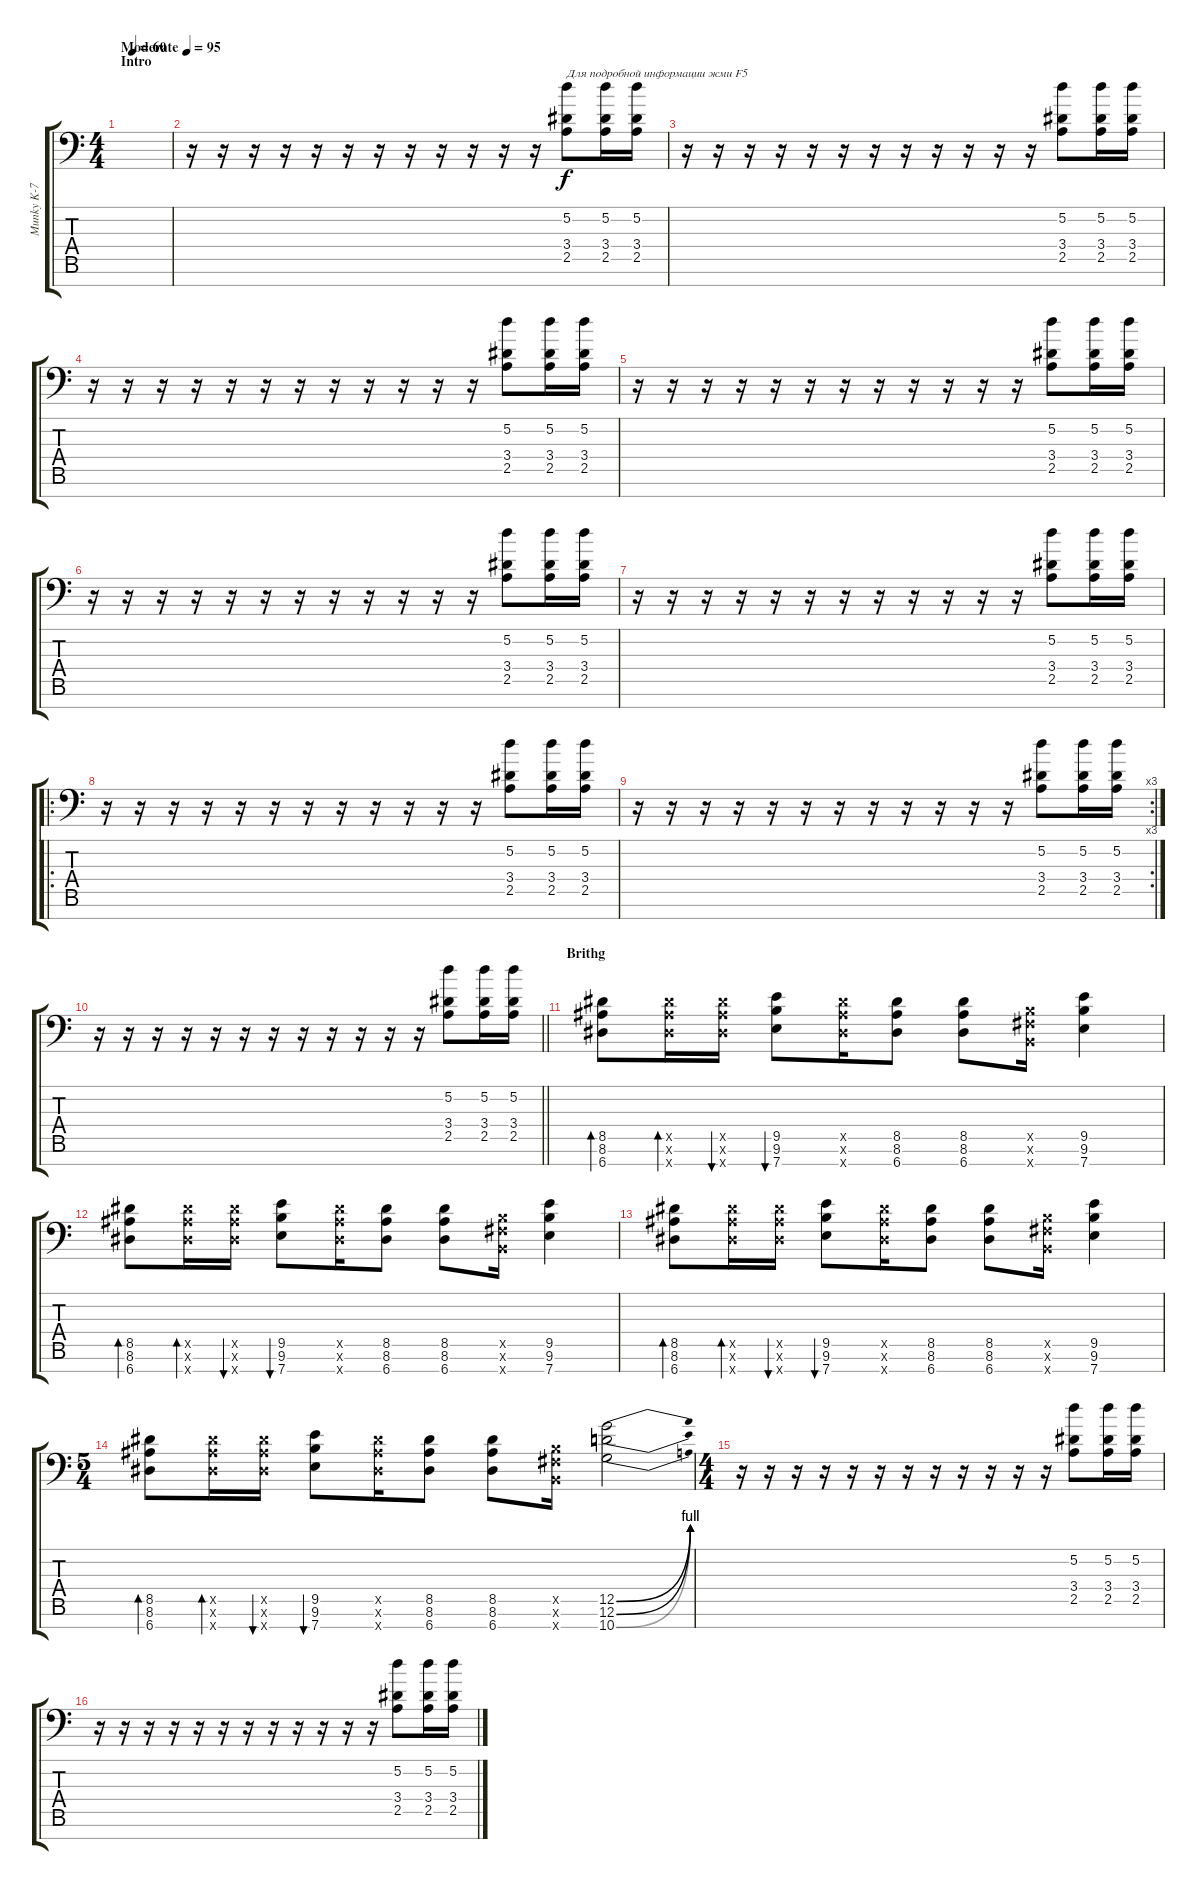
\track ("Munky K-7 Double" "Munky K-7 ") {instrument overdrivenguitar}
\staff {score tabs}
\tuning (D4 A3 F3 C3 G2 D2 A1) {hide}
\ts (4 4)
\section ("" "Intro")
\tempo (95 "Moderate")
\tempo 40
\tempo (60 0.25)
\tempo (95 "Moderate")
\clef f4
\ks c
|
r.16 r.16 r.16 r.16 r.16 r.16 r.16 r.16 r.16 r.16 r.16 r.16 (5.2 3.4 2.5).8{txt "Для подробной информации жми F5"} (5.2 3.4 2.5).16 (5.2 3.4 2.5).16 |
r.16 r.16 r.16 r.16 r.16 r.16 r.16 r.16 r.16 r.16 r.16 r.16 (5.2 3.4 2.5).8 (5.2 3.4 2.5).16 (5.2 3.4 2.5).16 |
r.16 r.16 r.16 r.16 r.16 r.16 r.16 r.16 r.16 r.16 r.16 r.16 (5.2 3.4 2.5).8 (5.2 3.4 2.5).16 (5.2 3.4 2.5).16 |
r.16 r.16 r.16 r.16 r.16 r.16 r.16 r.16 r.16 r.16 r.16 r.16 (5.2 3.4 2.5).8 (5.2 3.4 2.5).16 (5.2 3.4 2.5).16 |
r.16 r.16 r.16 r.16 r.16 r.16 r.16 r.16 r.16 r.16 r.16 r.16 (5.2 3.4 2.5).8 (5.2 3.4 2.5).16 (5.2 3.4 2.5).16 |
r.16 r.16 r.16 r.16 r.16 r.16 r.16 r.16 r.16 r.16 r.16 r.16 (5.2 3.4 2.5).8 (5.2 3.4 2.5).16 (5.2 3.4 2.5).16 |
\ro
r.16 r.16 r.16 r.16 r.16 r.16 r.16 r.16 r.16 r.16 r.16 r.16 (5.2 3.4 2.5).8 (5.2 3.4 2.5).16 (5.2 3.4 2.5).16 |
\rc 3
r.16 r.16 r.16 r.16 r.16 r.16 r.16 r.16 r.16 r.16 r.16 r.16 (5.2 3.4 2.5).8 (5.2 3.4 2.5).16 (5.2 3.4 2.5).16 |
\barLineRight lightlight
r.16 r.16 r.16 r.16 r.16 r.16 r.16 r.16 r.16 r.16 r.16 r.16 (5.2 3.4 2.5).8 (5.2 3.4 2.5).16 (5.2 3.4 2.5).16 |
\section ("" "Brithg")
(8.5 8.6 6.7).8{bd 60} (8.5{x} 8.6{x} 6.7{x}).16{bd 60} (8.5{x} 8.6{x} 6.7{x}).16{bu 60} (9.5 9.6 7.7).8{bu 60} (8.5{x} 8.6{x} 6.7{x}).16 (8.5 8.6 6.7).8 (8.5 8.6 6.7).8 (4.5{x} 4.6{x} 2.7{x}).16 (9.5 9.6 7.7).4 |
(8.5 8.6 6.7).8{bd 60} (8.5{x} 8.6{x} 6.7{x}).16{bd 60} (8.5{x} 8.6{x} 6.7{x}).16{bu 60} (9.5 9.6 7.7).8{bu 60} (8.5{x} 8.6{x} 6.7{x}).16 (8.5 8.6 6.7).8 (8.5 8.6 6.7).8 (4.5{x} 4.6{x} 2.7{x}).16 (9.5 9.6 7.7).4 |
(8.5 8.6 6.7).8{bd 60} (8.5{x} 8.6{x} 6.7{x}).16{bd 60} (8.5{x} 8.6{x} 6.7{x}).16{bu 60} (9.5 9.6 7.7).8{bu 60} (8.5{x} 8.6{x} 6.7{x}).16 (8.5 8.6 6.7).8 (8.5 8.6 6.7).8 (4.5{x} 4.6{x} 2.7{x}).16 (9.5 9.6 7.7).4 |
\ts (5 4)
(8.5 8.6 6.7).8{bd 60} (8.5{x} 8.6{x} 6.7{x}).16{bd 60} (8.5{x} 8.6{x} 6.7{x}).16{bu 60} (9.5 9.6 7.7).8{bu 60} (8.5{x} 8.6{x} 6.7{x}).16 (8.5 8.6 6.7).8 (8.5 8.6 6.7).8 (4.5{x} 4.6{x} 2.7{x}).16 (12.5{be (bend 0 0 60 4)} 12.6{be (bend 0 0 60 4)} 10.7{be (bend 0 0 60 4)}).2 |
\ts (4 4)
r.16 r.16 r.16 r.16 r.16 r.16 r.16 r.16 r.16 r.16 r.16 r.16 (5.2 3.4 2.5).8 (5.2 3.4 2.5).16 (5.2 3.4 2.5).16 |
r.16 r.16 r.16 r.16 r.16 r.16 r.16 r.16 r.16 r.16 r.16 r.16 (5.2 3.4 2.5).8 (5.2 3.4 2.5).16 (5.2 3.4 2.5).16
